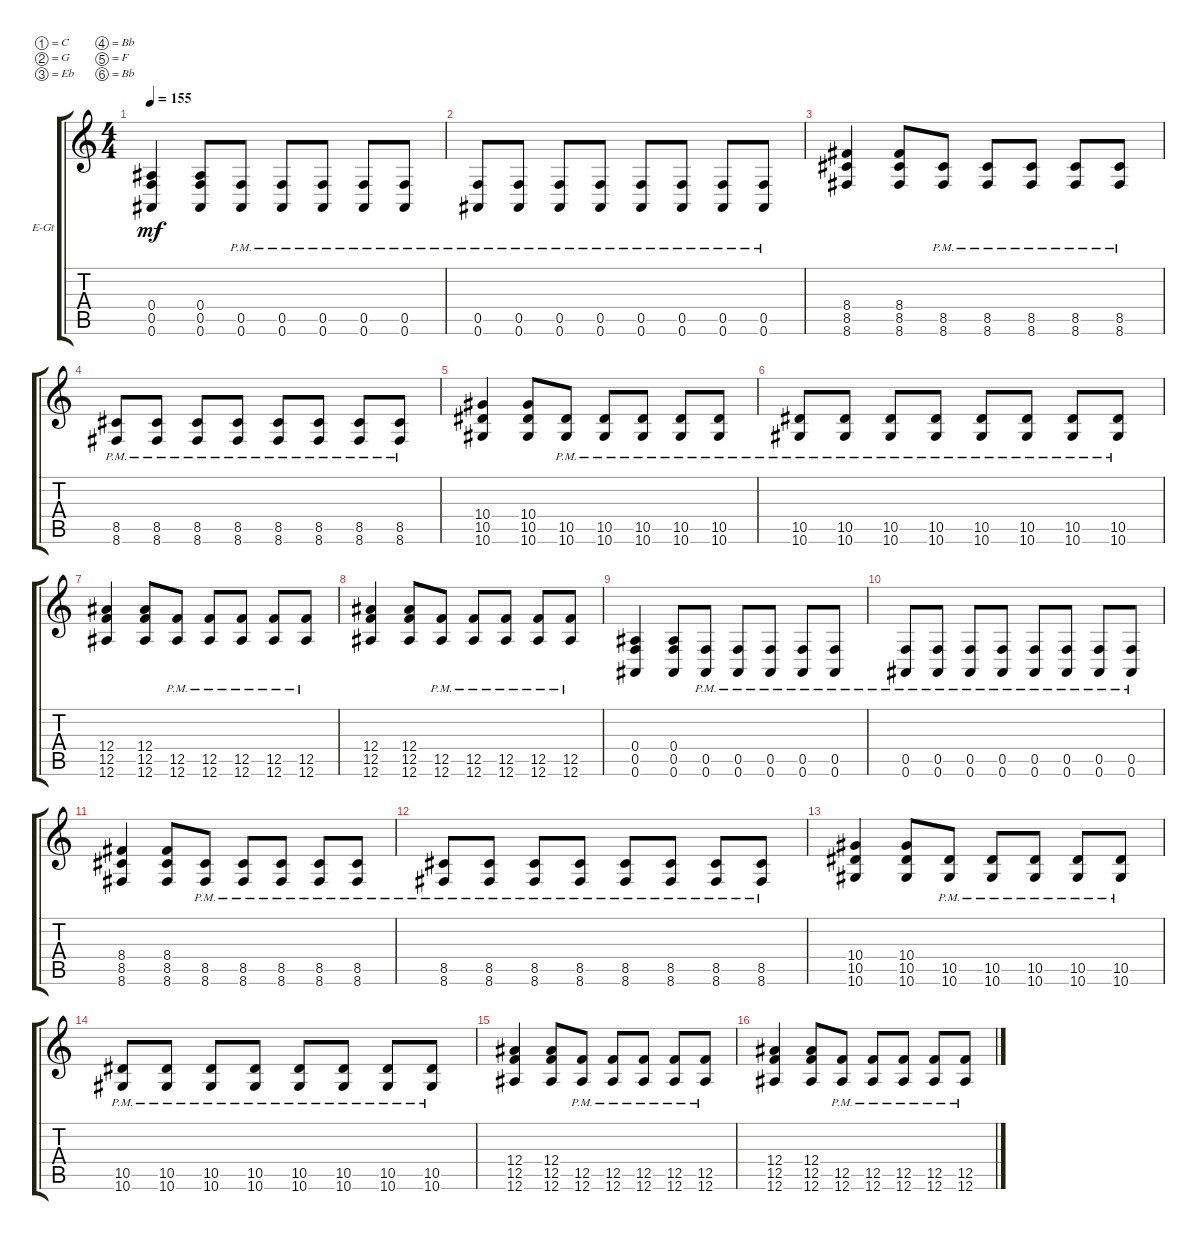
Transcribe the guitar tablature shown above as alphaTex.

\defaultSystemsLayout 4
\bracketExtendMode groupsimilarinstruments
\firstSystemTrackNameOrientation horizontal
\otherSystemsTrackNameOrientation horizontal
\track ("Lead Guitar" "E-Gt") {instrument overdrivenguitar}
\staff {score tabs}
\tuning (C4 G3 Eb3 Bb2 F2 Bb1)
\ts (4 4)
\tempo 155
\clef g2
\ks c
(0.6 0.5 0.4).4{dy mf} (0.6 0.5 0.4).8 (0.6{pm} 0.5{pm}).8 (0.6{pm} 0.5{pm}).8 (0.6{pm} 0.5{pm}).8 (0.6{pm} 0.5{pm}).8 (0.6{pm} 0.5{pm}).8 |
(0.6{pm} 0.5{pm}).8 (0.6{pm} 0.5{pm}).8 (0.6{pm} 0.5{pm}).8 (0.6{pm} 0.5{pm}).8 (0.6{pm} 0.5{pm}).8 (0.6{pm} 0.5{pm}).8 (0.6{pm} 0.5{pm}).8 (0.6{pm} 0.5{pm}).8 |
(8.6 8.5 8.4).4 (8.6 8.5 8.4).8 (8.6{pm} 8.5{pm}).8 (8.6{pm} 8.5{pm}).8 (8.6{pm} 8.5{pm}).8 (8.6{pm} 8.5{pm}).8 (8.6{pm} 8.5{pm}).8 |
(8.6{pm} 8.5{pm}).8 (8.6{pm} 8.5{pm}).8 (8.6{pm} 8.5{pm}).8 (8.6{pm} 8.5{pm}).8 (8.6{pm} 8.5{pm}).8 (8.6{pm} 8.5{pm}).8 (8.6{pm} 8.5{pm}).8 (8.6{pm} 8.5{pm}).8 |
(10.6 10.5 10.4).4 (10.6 10.5 10.4).8 (10.6{pm} 10.5{pm}).8 (10.6{pm} 10.5{pm}).8 (10.6{pm} 10.5{pm}).8 (10.6{pm} 10.5{pm}).8 (10.6{pm} 10.5{pm}).8 |
(10.6{pm} 10.5{pm}).8 (10.6{pm} 10.5{pm}).8 (10.6{pm} 10.5{pm}).8 (10.6{pm} 10.5{pm}).8 (10.6{pm} 10.5{pm}).8 (10.6{pm} 10.5{pm}).8 (10.6{pm} 10.5{pm}).8 (10.6{pm} 10.5{pm}).8 |
(12.6 12.5 12.4).4 (12.6 12.5 12.4).8 (12.6{pm} 12.5{pm}).8 (12.6{pm} 12.5{pm}).8 (12.6{pm} 12.5{pm}).8 (12.6{pm} 12.5{pm}).8 (12.6{pm} 12.5{pm}).8 |
(12.6 12.5 12.4).4 (12.6 12.5 12.4).8 (12.6{pm} 12.5{pm}).8 (12.6{pm} 12.5{pm}).8 (12.6{pm} 12.5{pm}).8 (12.6{pm} 12.5{pm}).8 (12.6{pm} 12.5{pm}).8 |
(0.6 0.5 0.4).4 (0.6 0.5 0.4).8 (0.6{pm} 0.5{pm}).8 (0.6{pm} 0.5{pm}).8 (0.6{pm} 0.5{pm}).8 (0.6{pm} 0.5{pm}).8 (0.6{pm} 0.5{pm}).8 |
(0.6{pm} 0.5{pm}).8 (0.6{pm} 0.5{pm}).8 (0.6{pm} 0.5{pm}).8 (0.6{pm} 0.5{pm}).8 (0.6{pm} 0.5{pm}).8 (0.6{pm} 0.5{pm}).8 (0.6{pm} 0.5{pm}).8 (0.6{pm} 0.5{pm}).8 |
(8.6 8.5 8.4).4 (8.6 8.5 8.4).8 (8.6{pm} 8.5{pm}).8 (8.6{pm} 8.5{pm}).8 (8.6{pm} 8.5{pm}).8 (8.6{pm} 8.5{pm}).8 (8.6{pm} 8.5{pm}).8 |
(8.6{pm} 8.5{pm}).8 (8.6{pm} 8.5{pm}).8 (8.6{pm} 8.5{pm}).8 (8.6{pm} 8.5{pm}).8 (8.6{pm} 8.5{pm}).8 (8.6{pm} 8.5{pm}).8 (8.6{pm} 8.5{pm}).8 (8.6{pm} 8.5{pm}).8 |
(10.6 10.5 10.4).4 (10.6 10.5 10.4).8 (10.6{pm} 10.5{pm}).8 (10.6{pm} 10.5{pm}).8 (10.6{pm} 10.5{pm}).8 (10.6{pm} 10.5{pm}).8 (10.6{pm} 10.5{pm}).8 |
(10.6{pm} 10.5{pm}).8 (10.6{pm} 10.5{pm}).8 (10.6{pm} 10.5{pm}).8 (10.6{pm} 10.5{pm}).8 (10.6{pm} 10.5{pm}).8 (10.6{pm} 10.5{pm}).8 (10.6{pm} 10.5{pm}).8 (10.6{pm} 10.5{pm}).8 |
(12.6 12.5 12.4).4 (12.6 12.5 12.4).8 (12.6{pm} 12.5{pm}).8 (12.6{pm} 12.5{pm}).8 (12.6{pm} 12.5{pm}).8 (12.6{pm} 12.5{pm}).8 (12.6{pm} 12.5{pm}).8 |
(12.6 12.5 12.4).4 (12.6 12.5 12.4).8 (12.6{pm} 12.5{pm}).8 (12.6{pm} 12.5{pm}).8 (12.6{pm} 12.5{pm}).8 (12.6{pm} 12.5{pm}).8 (12.6{pm} 12.5{pm}).8
